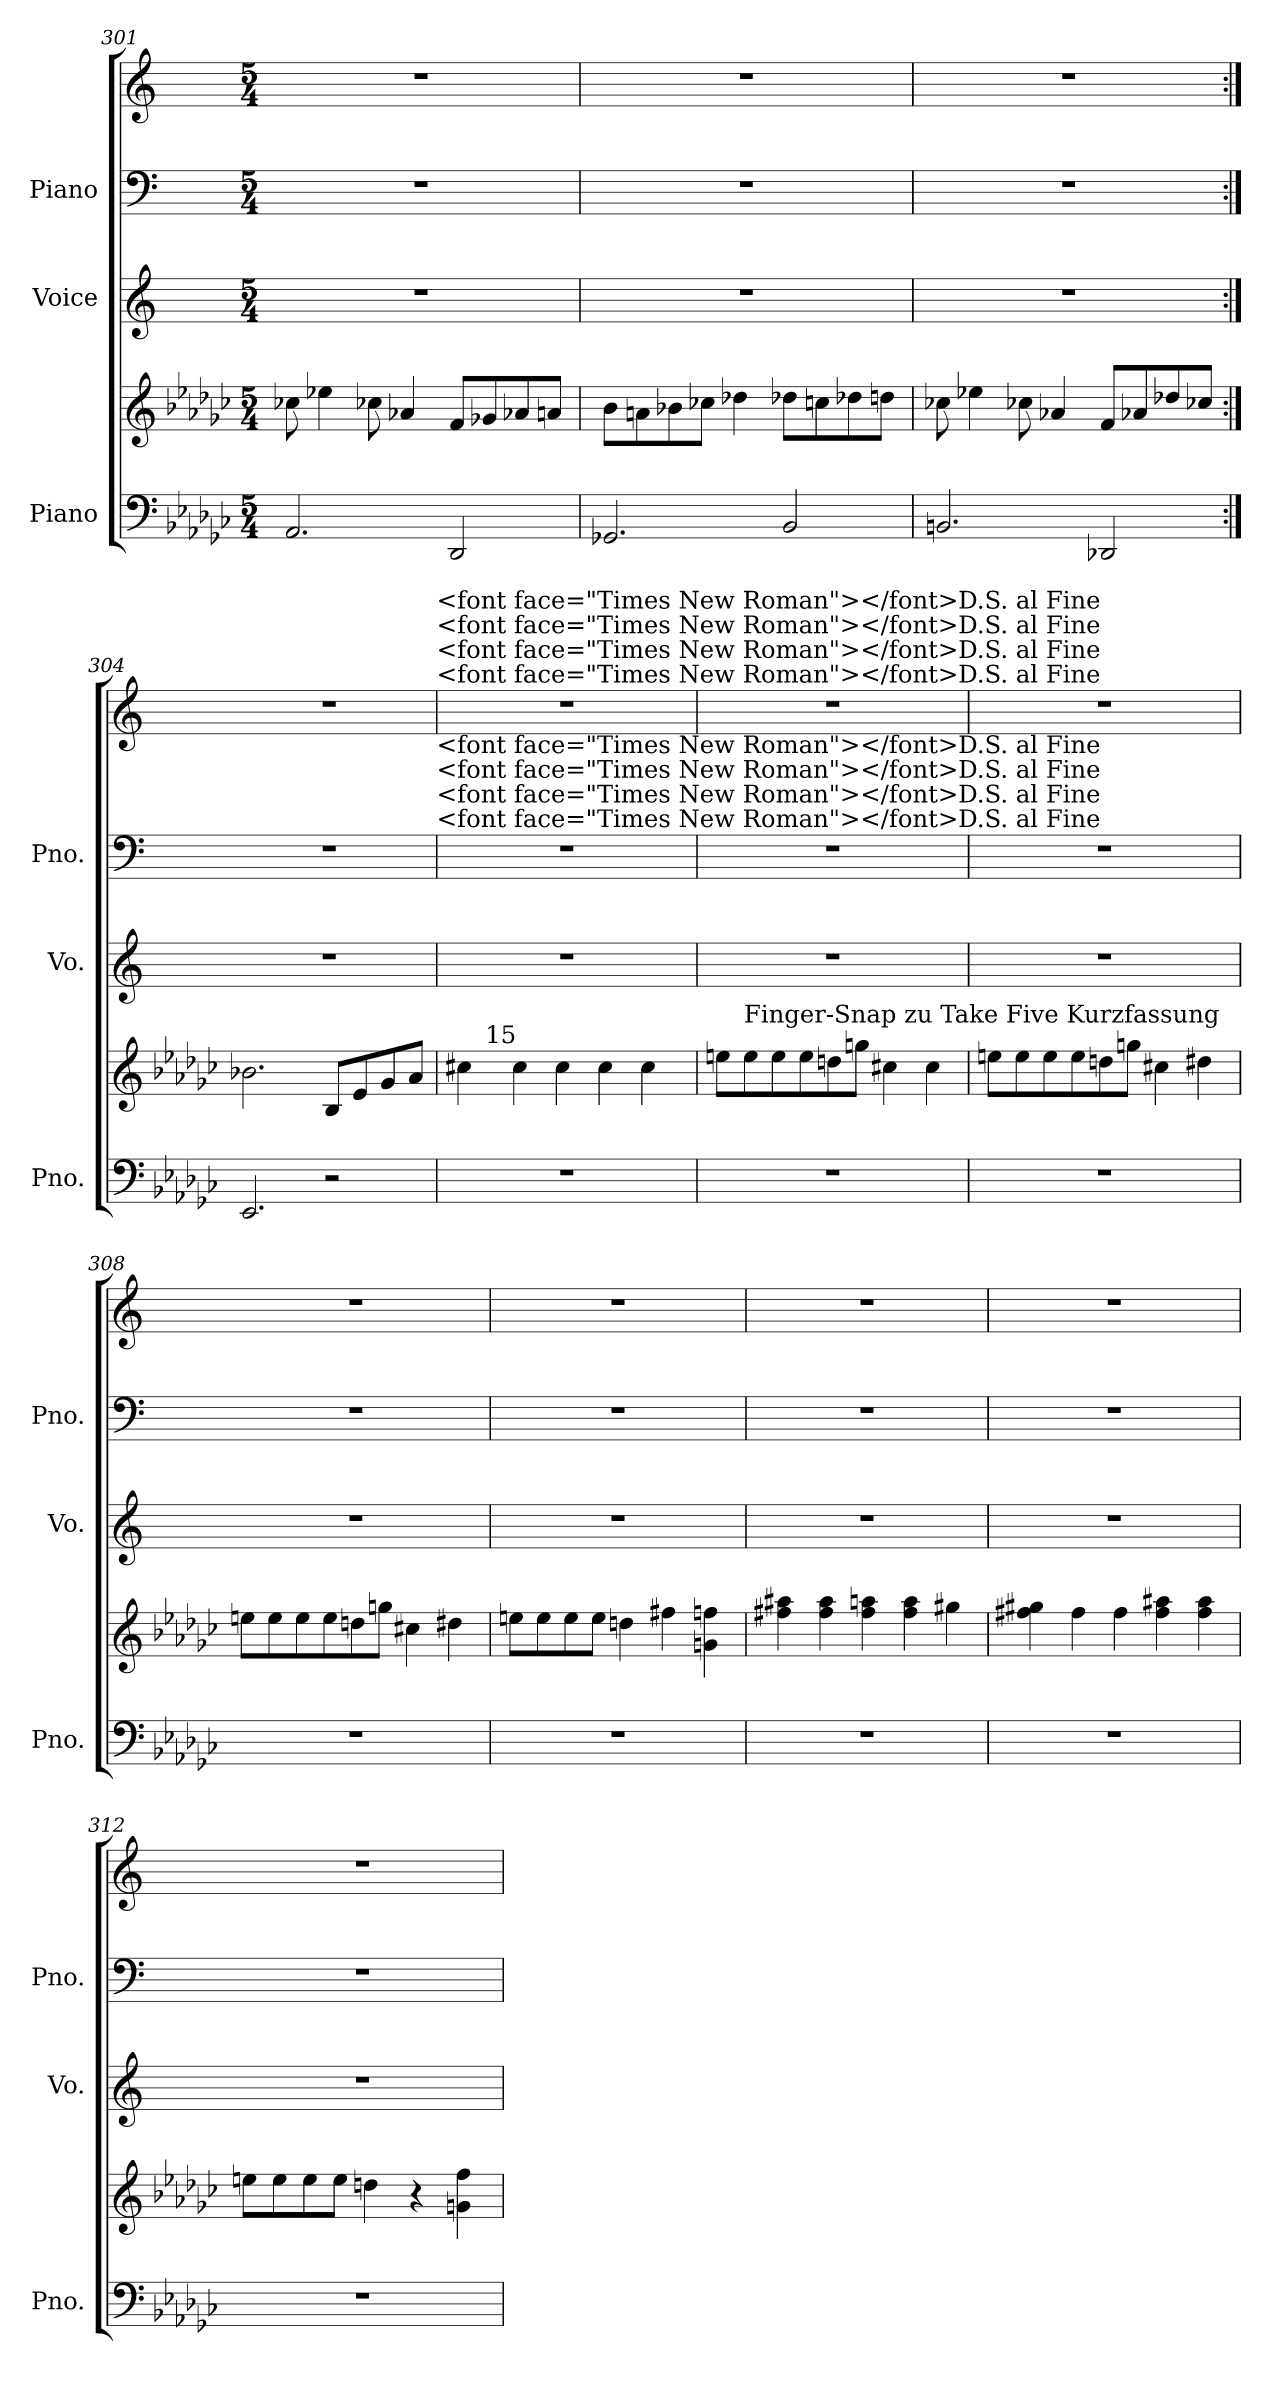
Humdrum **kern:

**kern	**kern	**kern	**kern	**kern
*part3	*part3	*part2	*part1	*part1
*staff5	*staff4	*staff3	*staff2	*staff1
*I"Piano	*	*I"Voice	*I"Piano	*
*I'Pno.	*	*I'Vo.	*I'Pno.	*
*clefF4	*clefG2	*clefG2	*clefF4	*clefG2
*k[b-e-a-d-g-c-]	*k[b-e-a-d-g-c-]	*k[]	*k[]	*k[]
*M5/4	*M5/4	*M5/4	*M5/4	*M5/4
=301	=301	=301	=301	=301
2.AA-/	8cc-X\	4%5r	4%5r	4%5r
.	4ee-X\	.	.	.
.	8cc-X\	.	.	.
.	4a-X/	.	.	.
2DD-/	8f/L	.	.	.
.	8g-X/	.	.	.
.	8a-X/	.	.	.
.	8an/J	.	.	.
!!LO:LB:g=z
=302	=302	=302	=302	=302
2.GG-X/	8b-\L	4%5r	4%5r	4%5r
.	8an\	.	.	.
.	8b-X\	.	.	.
.	8cc-X\J	.	.	.
.	4dd-X\	.	.	.
2BB-/	8dd-X\L	.	.	.
.	8ccn\	.	.	.
.	8dd-X\	.	.	.
.	8ddn\J	.	.	.
=303	=303	=303	=303	=303
2.BBn/	8cc-X\	4%5r	4%5r	4%5r
.	4ee-X\	.	.	.
.	8cc-X\	.	.	.
.	4a-X/	.	.	.
2DD-X/	8f/L	.	.	.
.	8a-X/	.	.	.
.	8dd-X/	.	.	.
.	8cc-X/J	.	.	.
=304:|!	=304:|!	=304:|!	=304:|!	=304:|!
2.EE-/	2.b-X\	4%5r	4%5r	4%5r
2r	8B-/L	.	.	.
.	8e-/	.	.	.
.	8g-/	.	.	.
.	8a-/J	.	.	.
!	!	!	!	!LO:TX:a:t=<font face="Times New Roman"></font>D.S. al Fine
!	!	!	!	!LO:TX:a:t=<font face="Times New Roman"></font>D.S. al Fine
!	!	!	!	!LO:TX:a:t=<font face="Times New Roman"></font>D.S. al Fine
!	!	!	!	!LO:TX:a:t=<font face="Times New Roman"></font>D.S. al Fine
!	!	!	!LO:TX:a:t=<font face="Times New Roman"></font>D.S. al Fine	!
!	!	!	!LO:TX:a:t=<font face="Times New Roman"></font>D.S. al Fine	!
!	!	!	!LO:TX:a:t=<font face="Times New Roman"></font>D.S. al Fine	!
!	!	!	!LO:TX:a:t=<font face="Times New Roman"></font>D.S. al Fine	!
!!LO:LB:g=z
=305	=305	=305	=305	=305
!	!LO:TX:b:t=Vorzähltakt	!	!	!
*	*^	*	*	*
4%5r	4cc#X\	8ryy	4%5r	4%5r	4%5r
!	!	!LO:TX:a:t=15	!	!	!
.	.	1ryy	.	.	.
.	4cc#\	.	.	.	.
.	4cc#\	.	.	.	.
.	4cc#\	.	.	.	.
.	4cc#\	.	.	.	.
.	.	8ryy	.	.	.
*	*v	*v	*	*	*
=306	=306	=306	=306	=306
4%5r	8een\L	4%5r	4%5r	4%5r
!	!LO:TX:a:t=Finger-Snap zu Take Five Kurzfassung	!	!	!
.	8ee\	.	.	.
.	8ee\	.	.	.
.	8ee\	.	.	.
.	8ddn\	.	.	.
.	8ggn\J	.	.	.
.	4cc#X\	.	.	.
.	4cc#\	.	.	.
=307	=307	=307	=307	=307
4%5r	8een\L	4%5r	4%5r	4%5r
.	8ee\	.	.	.
.	8ee\	.	.	.
.	8ee\	.	.	.
.	8ddn\	.	.	.
.	8ggn\J	.	.	.
.	4cc#X\	.	.	.
.	4dd#X\	.	.	.
!!LO:PB:g=z
=308	=308	=308	=308	=308
4%5r	8een\L	4%5r	4%5r	4%5r
.	8ee\	.	.	.
.	8ee\	.	.	.
.	8ee\	.	.	.
.	8ddn\	.	.	.
.	8ggn\J	.	.	.
.	4cc#X\	.	.	.
.	4dd#X\	.	.	.
=309	=309	=309	=309	=309
4%5r	8een\L	4%5r	4%5r	4%5r
.	8ee\	.	.	.
.	8ee\	.	.	.
.	8ee\J	.	.	.
.	4ddn\	.	.	.
.	4ff#X\	.	.	.
.	4gn\ 4ffn\	.	.	.
=310	=310	=310	=310	=310
4%5r	4ff#X\ 4aa#X\	4%5r	4%5r	4%5r
.	4ff#\ 4aa#\	.	.	.
.	4ff#\ 4aan\	.	.	.
.	4ff#\ 4aa\	.	.	.
.	4gg#X\	.	.	.
!!LO:LB:g=z
=311	=311	=311	=311	=311
4%5r	4ff#X\ 4gg#X\	4%5r	4%5r	4%5r
.	4ff#\	.	.	.
.	4ff#\	.	.	.
.	4ff#\ 4aa#X\	.	.	.
.	4ff#\ 4aa#\	.	.	.
=312	=312	=312	=312	=312
4%5r	8een\L	4%5r	4%5r	4%5r
.	8ee\	.	.	.
.	8ee\	.	.	.
.	8ee\J	.	.	.
.	4ddn\	.	.	.
.	4r	.	.	.
.	4gn\ 4ff\	.	.	.
=	=	=	=	=
*-	*-	*-	*-	*-
